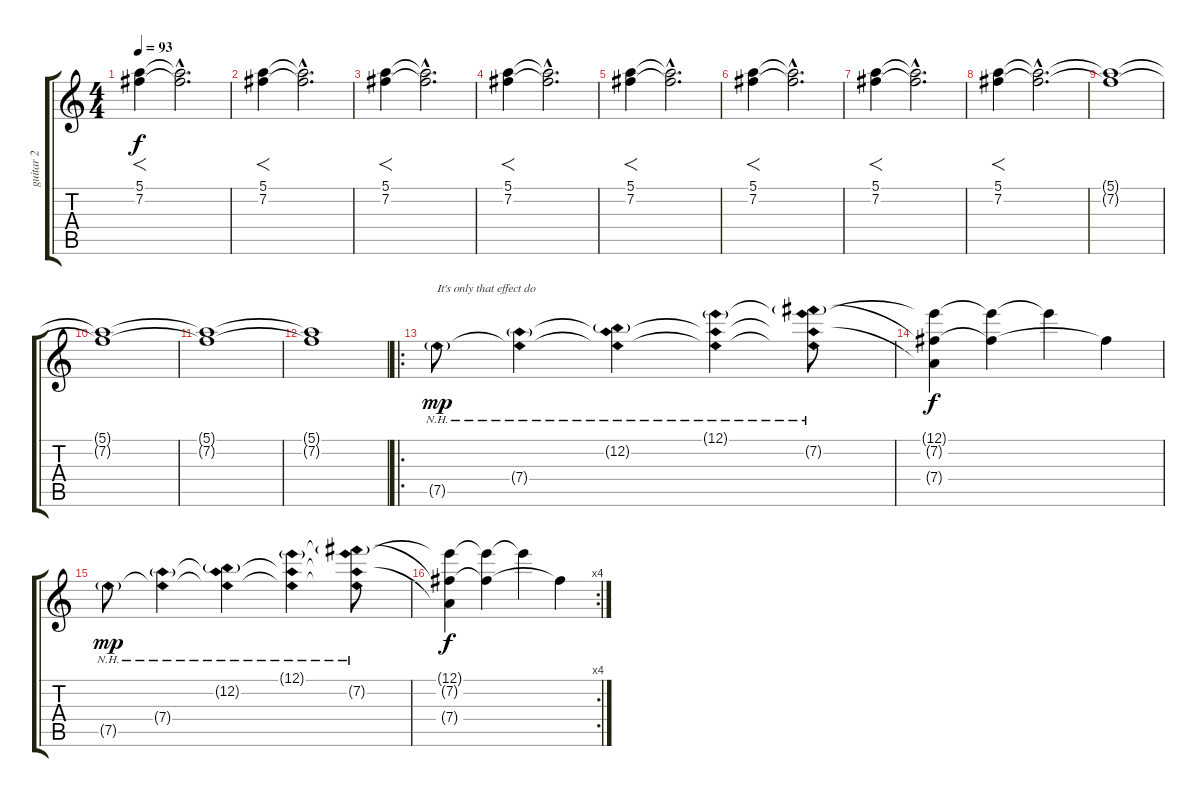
\track ("guitar 2" "guitar 2") {instrument electricguitarjazz}
\staff {score tabs}
\tuning (E4 B3 G3 D3 A2 E2) {hide}
\ts (4 4)
\tempo 93
\clef g2
\ks c
(5.1 7.2).4{f dy f instrument electricguitarjazz} (5.1{hac t} 7.2{hac t}).2{d} |
(5.1 7.2).4{f} (5.1{hac t} 7.2{hac t}).2{d} |
(5.1 7.2).4{f} (5.1{hac t} 7.2{hac t}).2{d} |
(5.1 7.2).4{f} (5.1{hac t} 7.2{hac t}).2{d} |
(5.1 7.2).4{f} (5.1{hac t} 7.2{hac t}).2{d} |
(5.1 7.2).4{f} (5.1{hac t} 7.2{hac t}).2{d} |
(5.1 7.2).4{f} (5.1{hac t} 7.2{hac t}).2{d} |
(5.1 7.2).4{f} (5.1{hac t} 7.2{hac t}).2{d} |
(5.1{t} 7.2{t}).1 |
(5.1{t} 7.2{t}).1 |
(5.1{t} 7.2{t}).1 |
(5.1{t} 7.2{t}).1 |
\ro
7.5{nh g}.8{txt "It's only that effect do" dy mp volume 9 instrument fx5brightness} (7.4{nh g} 7.5{nh t}).4 (12.2{nh g} 7.4{nh t} 7.5{nh t}).4 (12.1{nh g} 7.4{nh t} 7.5{nh t}).4 (12.1{nh t} 7.2{nh g} 7.4{nh t} 7.5{nh t}).8 |
(12.1{t} 7.2{t} 7.4{t}).4{dy f} (12.1{t} 7.2{t}).4 12.1{t}.4 7.2{t}.4 |
7.5{nh g}.8{dy mp} (7.4{nh g} 7.5{nh t}).4 (12.2{nh g} 7.4{nh t} 7.5{nh t}).4 (12.1{nh g} 7.4{nh t} 7.5{nh t}).4 (12.1{nh t} 7.2{nh g} 7.4{nh t} 7.5{nh t}).8 |
\rc 4
(12.1{t} 7.2{t} 7.4{t}).4{dy f} (12.1{t} 7.2{t}).4 12.1{t}.4 7.2{t}.4
